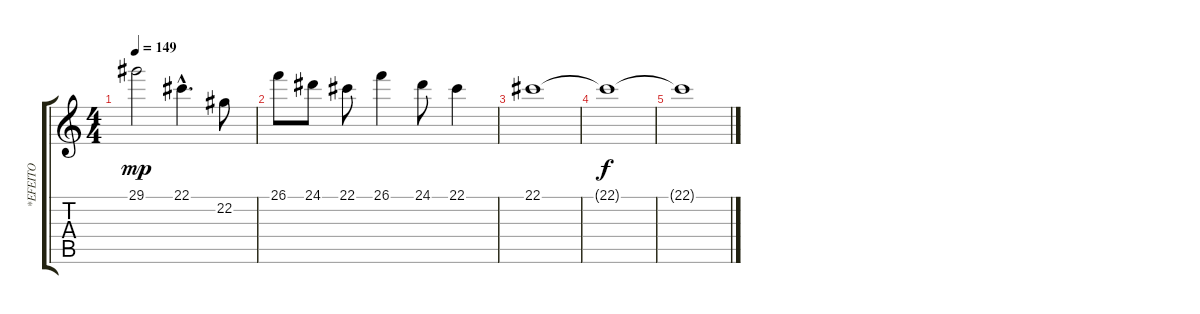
\track ("*EFEITO" "*EFEITO") {instrument fx4atmosphere}
\staff {score tabs}
\tuning (Eb4 Bb3 Gb3 Db3 Ab2 Eb2) {hide}
\ts (4 4)
\tempo 149
\clef g2
\ks c
29.1.2{dy mp} 22.1{hac}.4{d} 22.2.8 |
26.1.8 24.1.8 22.1.8 26.1.4 24.1.8 22.1.4 |
22.1.1 |
22.1{t}.1{dy f} |
22.1{t}.1
